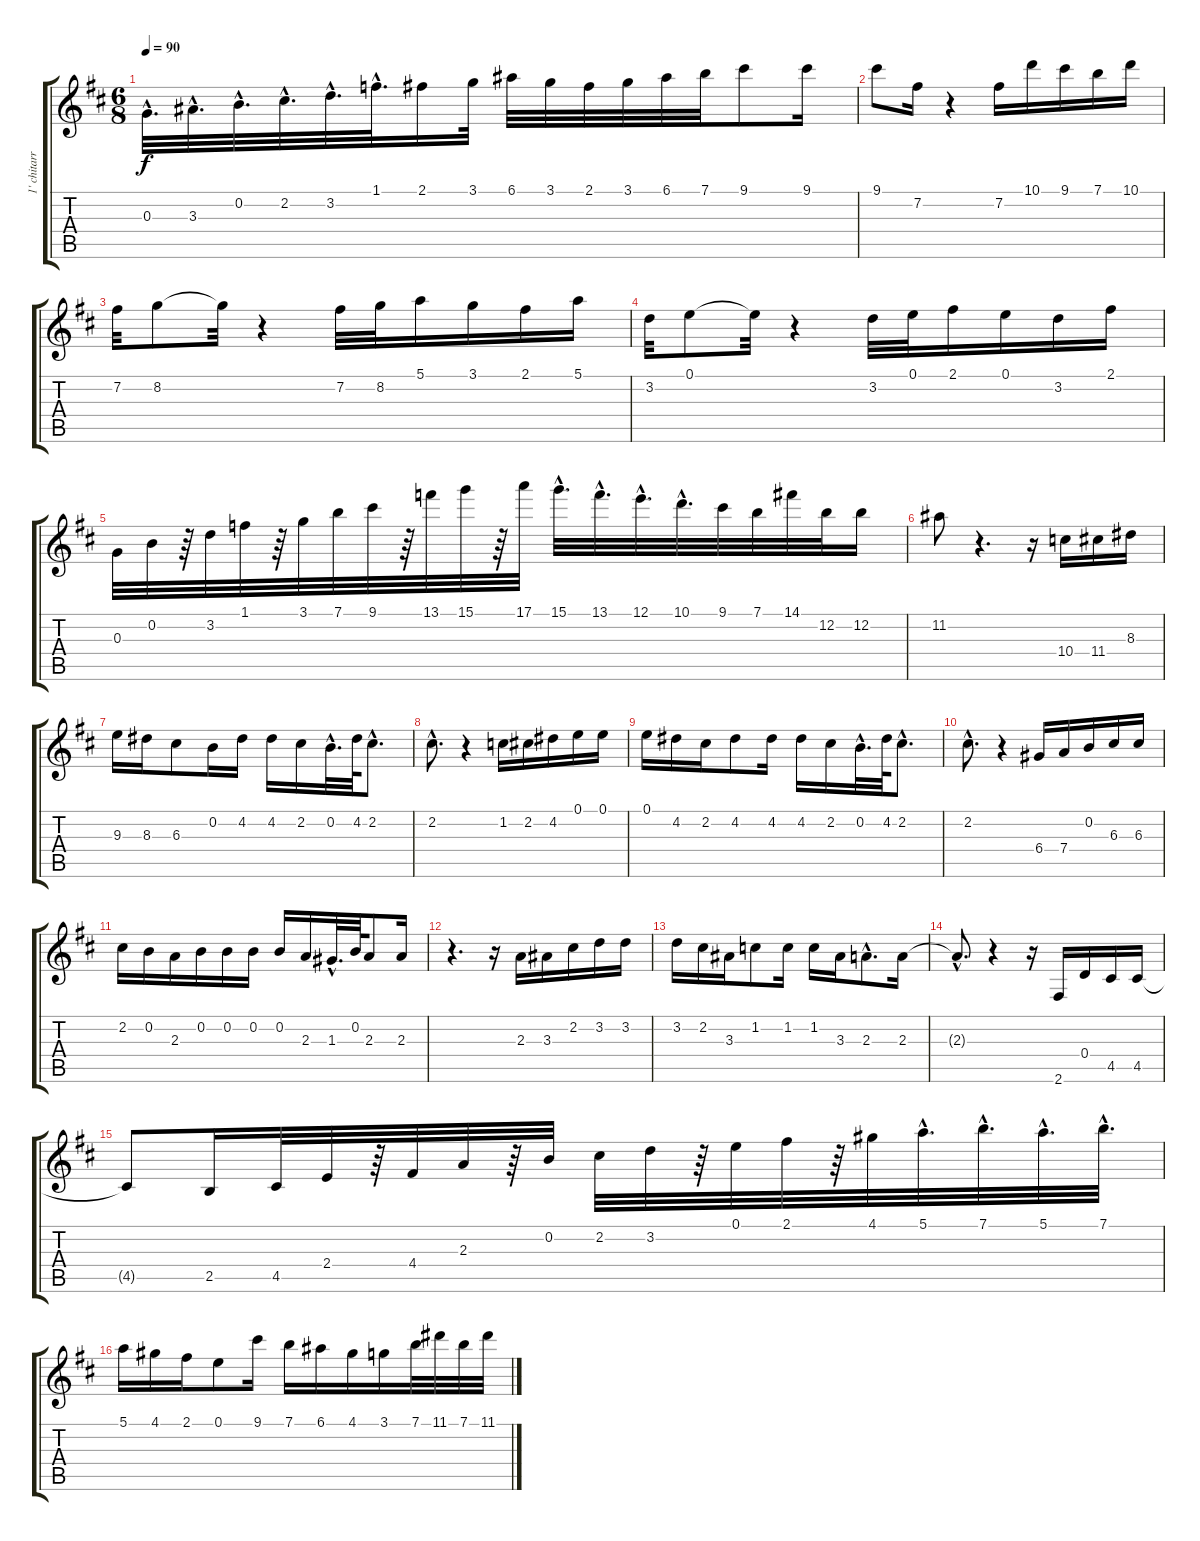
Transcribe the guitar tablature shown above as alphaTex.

\track ("1' chitarra" "1' chitarr") {instrument acousticguitarnylon}
\staff {score tabs}
\tuning (E4 B3 G3 D3 A2 E2) {hide}
\ts (6 8)
\tempo 90
\clef g2
\ks bminor
0.3{hac}.32{d dy f} 3.3{hac}.32{d} 0.2{hac}.32{d} 2.2{hac}.32{d} 3.2{hac}.32{d} 1.1{hac}.32{d} 2.1.16 3.1.32 6.1.32 3.1.32 2.1.32 3.1.32 6.1.32 7.1.32 9.1.8 9.1.16{txt " "} |
9.1.8 7.2.16 r.4 7.2.16 10.1.16 9.1.16 7.1.16 10.1.16{txt " "} |
7.2.32 8.2.8 8.2{t}.32 r.4 7.2.32 8.2.32 5.1.16 3.1.16 2.1.16 5.1.16{txt " "} |
3.2.32 0.1.8 0.1{t}.32 r.4 3.2.32 0.1.32 2.1.16 0.1.16 3.2.16 2.1.16{txt " "} |
0.3.32 0.2.32 r.64 3.2.32 1.1.32 r.64 3.1.32 7.1.32 9.1.32 r.64 13.1.32 15.1.32 r.64 17.1.32 15.1{hac}.32{d} 13.1{hac}.32{d} 12.1{hac}.32{d} 10.1{hac}.32{d} 9.1.32 7.1.32 14.1.32 12.2.32 12.2.16{txt " "} |
11.2.8 r.4{d} r.16 10.4.16 11.4.16 8.3.16{txt " "} |
9.3.16 8.3.16 6.3.8 0.2.16 4.2.16 4.2.16 2.2.16 0.2{hac}.32{d} 4.2.64 2.2{hac}.8{d txt " "} |
2.2{hac}.8{d} r.4 1.2.16 2.2.16 4.2.16 0.1.16 0.1.16 |
0.1.16 4.2.16 2.2.16 4.2.8 4.2.16 4.2.16 2.2.16 0.2{hac}.32{d} 4.2.64 2.2{hac}.8{d} |
2.2{hac}.8{d} r.4 6.4.16 7.4.16 0.2.16 6.3.16 6.3.16{txt " "} |
2.2.16 0.2.16 2.3.16 0.2.16 0.2.16 0.2.16 0.2.16 2.3.16 1.3{hac}.32{d} 0.2.64 2.3.8 2.3.16{txt " "} |
r.4{d} r.16 2.3.16 3.3.16 2.2.16 3.2.16 3.2.16 |
3.2.16 2.2.16 3.3.16 1.2.8 1.2.16 1.2.16 3.3.16 2.3{hac}.8{d} 2.3.16 |
2.3{hac t}.8{d} r.4 r.16 2.6.16 0.4.16 4.5.16 4.5.16{txt " "} |
4.5{t}.8 2.5.16 4.5.32 2.4.32 r.64 4.4.32 2.3.32 r.64 0.2.32 2.2.32 3.2.32 r.64 0.1.32 2.1.32 r.64 4.1.32 5.1{hac}.32{d} 7.1{hac}.32{d} 5.1{hac}.32{d} 7.1{hac}.32{d} |
5.1.16 4.1.16 2.1.16 0.1.8 9.1.16 7.1.16 6.1.16 4.1.16 3.1.16 7.1.32 11.1.32 7.1.32 11.1.32
